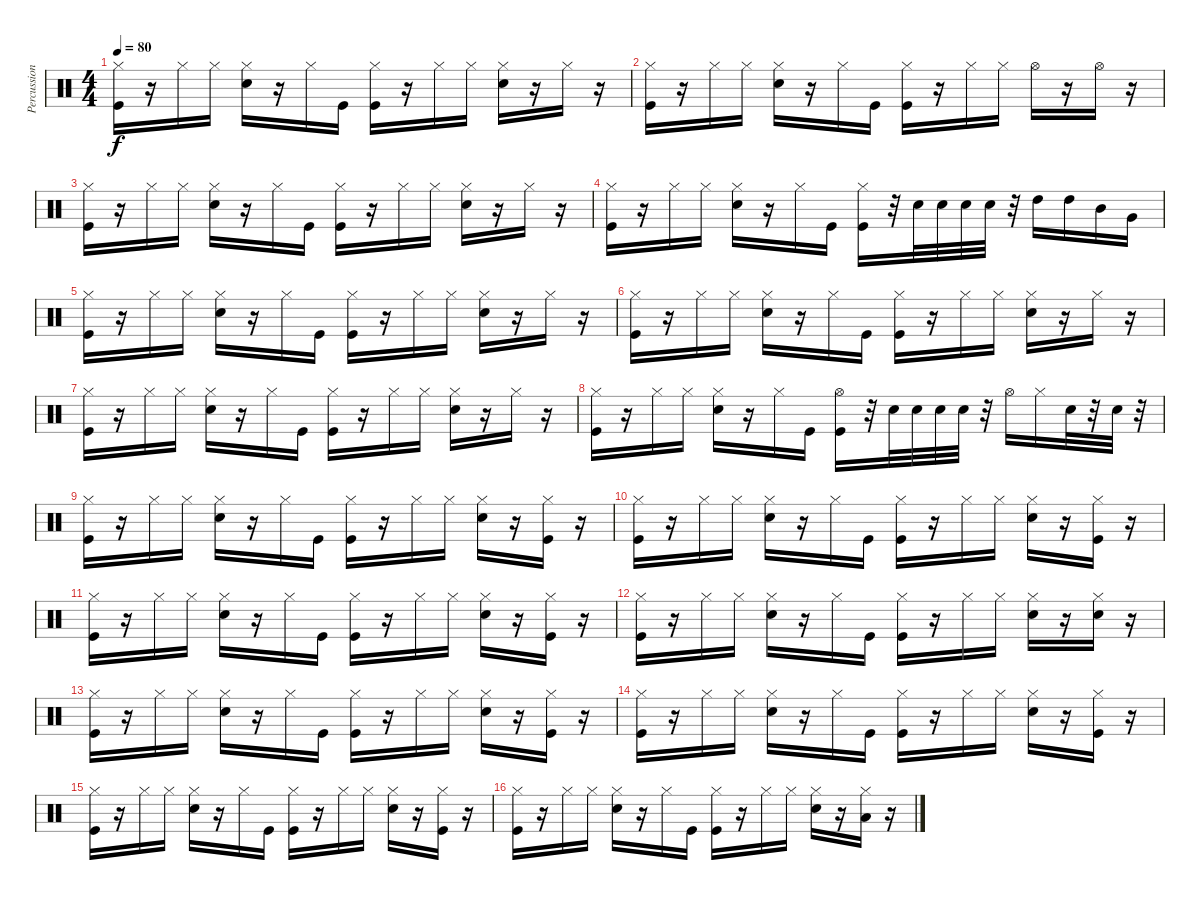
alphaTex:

\track ("Percussion" "Percussion") {instrument percussion}
\staff {score}
\articulation defaults
\ts (4 4)
\tempo 80
\clef neutral
\ks c
("Kick (hit)" "Hi-Hat (closed)").16{dy f} r.16 "Hi-Hat (closed)".16 "Hi-Hat (closed)".16 ("Snare (hit) 2" "Hi-Hat (closed)").16 r.16 "Hi-Hat (closed)".16 "Kick (hit)".16 ("Kick (hit)" "Hi-Hat (closed)").16 r.16 "Hi-Hat (closed)".16 "Hi-Hat (closed)".16 ("Snare (hit) 2" "Hi-Hat (closed)").16 r.16 "Hi-Hat (closed)".16 r.16 |
("Kick (hit)" "Hi-Hat (closed)").16 r.16 "Hi-Hat (closed)".16 "Hi-Hat (closed)".16 ("Snare (hit) 2" "Hi-Hat (closed)").16 r.16 "Hi-Hat (closed)".16 "Kick (hit)".16 ("Kick (hit)" "Hi-Hat (closed)").16 r.16 "Hi-Hat (closed)".16 "Hi-Hat (closed)".16 "Hi-Hat (open)".16 r.16 "Hi-Hat (open)".16 r.16 |
("Kick (hit)" "Hi-Hat (closed)").16 r.16 "Hi-Hat (closed)".16 "Hi-Hat (closed)".16 ("Snare (hit) 2" "Hi-Hat (closed)").16 r.16 "Hi-Hat (closed)".16 "Kick (hit)".16 ("Kick (hit)" "Hi-Hat (closed)").16 r.16 "Hi-Hat (closed)".16 "Hi-Hat (closed)".16 ("Snare (hit) 2" "Hi-Hat (closed)").16 r.16 "Hi-Hat (closed)".16 r.16 |
("Kick (hit)" "Hi-Hat (closed)").16 r.16 "Hi-Hat (closed)".16 "Hi-Hat (closed)".16 ("Snare (hit) 2" "Hi-Hat (closed)").16 r.16 "Hi-Hat (closed)".16 "Kick (hit)".16 ("Kick (hit)" "Hi-Hat (closed)").16 r.32 "Snare (hit) 2".32 "Snare (hit) 2".32 "Snare (hit) 2".32 "Snare (hit) 2".32 r.32 "High Tom (hit)".16 "High Tom (hit)".16 "Mid Tom (hit)".16 "Very Low Tom (hit)".16 |
("Kick (hit)" "Hi-Hat (closed)").16 r.16 "Hi-Hat (closed)".16 "Hi-Hat (closed)".16 ("Snare (hit) 2" "Hi-Hat (closed)").16 r.16 "Hi-Hat (closed)".16 "Kick (hit)".16 ("Kick (hit)" "Hi-Hat (closed)").16 r.16 "Hi-Hat (closed)".16 "Hi-Hat (closed)".16 ("Snare (hit) 2" "Hi-Hat (closed)").16 r.16 "Hi-Hat (closed)".16 r.16 |
("Kick (hit)" "Hi-Hat (closed)").16 r.16 "Hi-Hat (closed)".16 "Hi-Hat (closed)".16 ("Snare (hit) 2" "Hi-Hat (closed)").16 r.16 "Hi-Hat (closed)".16 "Kick (hit)".16 ("Kick (hit)" "Hi-Hat (closed)").16 r.16 "Hi-Hat (closed)".16 "Hi-Hat (closed)".16 ("Snare (hit) 2" "Hi-Hat (closed)").16 r.16 "Hi-Hat (closed)".16 r.16 |
("Kick (hit)" "Hi-Hat (closed)").16 r.16 "Hi-Hat (closed)".16 "Hi-Hat (closed)".16 ("Snare (hit) 2" "Hi-Hat (closed)").16 r.16 "Hi-Hat (closed)".16 "Kick (hit)".16 ("Kick (hit)" "Hi-Hat (closed)").16 r.16 "Hi-Hat (closed)".16 "Hi-Hat (closed)".16 ("Snare (hit) 2" "Hi-Hat (closed)").16 r.16 "Hi-Hat (closed)".16 r.16 |
("Kick (hit)" "Hi-Hat (closed)").16 r.16 "Hi-Hat (closed)".16 "Hi-Hat (closed)".16 ("Snare (hit) 2" "Hi-Hat (closed)").16 r.16 "Hi-Hat (closed)".16 "Kick (hit)".16 ("Kick (hit)" "Hi-Hat (open)").16 r.32 "Snare (hit) 2".32 "Snare (hit) 2".32 "Snare (hit) 2".32 "Snare (hit) 2".32 r.32 "Hi-Hat (open)".16 "Hi-Hat (closed)".16 "Snare (hit) 2".32 r.32 "Snare (hit) 2".32 r.32 |
("Kick (hit)" "Hi-Hat (closed)").16 r.16 "Hi-Hat (closed)".16 "Hi-Hat (closed)".16 ("Snare (hit) 2" "Hi-Hat (closed)").16 r.16 "Hi-Hat (closed)".16 "Kick (hit)".16 ("Kick (hit)" "Hi-Hat (closed)").16 r.16 "Hi-Hat (closed)".16 "Hi-Hat (closed)".16 ("Snare (hit) 2" "Hi-Hat (closed)").16 r.16 ("Kick (hit)" "Hi-Hat (closed)").16 r.16 |
("Kick (hit)" "Hi-Hat (closed)").16 r.16 "Hi-Hat (closed)".16 "Hi-Hat (closed)".16 ("Snare (hit) 2" "Hi-Hat (closed)").16 r.16 "Hi-Hat (closed)".16 "Kick (hit)".16 ("Kick (hit)" "Hi-Hat (closed)").16 r.16 "Hi-Hat (closed)".16 "Hi-Hat (closed)".16 ("Snare (hit) 2" "Hi-Hat (closed)").16 r.16 ("Kick (hit)" "Hi-Hat (closed)").16 r.16 |
("Kick (hit)" "Hi-Hat (closed)").16 r.16 "Hi-Hat (closed)".16 "Hi-Hat (closed)".16 ("Snare (hit) 2" "Hi-Hat (closed)").16 r.16 "Hi-Hat (closed)".16 "Kick (hit)".16 ("Kick (hit)" "Hi-Hat (closed)").16 r.16 "Hi-Hat (closed)".16 "Hi-Hat (closed)".16 ("Snare (hit) 2" "Hi-Hat (closed)").16 r.16 ("Kick (hit)" "Hi-Hat (closed)").16 r.16 |
("Kick (hit)" "Hi-Hat (closed)").16 r.16 "Hi-Hat (closed)".16 "Hi-Hat (closed)".16 ("Snare (hit) 2" "Hi-Hat (closed)").16 r.16 "Hi-Hat (closed)".16 "Kick (hit)".16 ("Kick (hit)" "Hi-Hat (closed)").16 r.16 "Hi-Hat (closed)".16 "Hi-Hat (closed)".16 ("Snare (hit) 2" "Hi-Hat (closed)").16 r.16 ("Snare (hit) 2" "Hi-Hat (closed)").16 r.16 |
("Kick (hit)" "Hi-Hat (closed)").16 r.16 "Hi-Hat (closed)".16 "Hi-Hat (closed)".16 ("Snare (hit) 2" "Hi-Hat (closed)").16 r.16 "Hi-Hat (closed)".16 "Kick (hit)".16 ("Kick (hit)" "Hi-Hat (closed)").16 r.16 "Hi-Hat (closed)".16 "Hi-Hat (closed)".16 ("Snare (hit) 2" "Hi-Hat (closed)").16 r.16 ("Kick (hit)" "Hi-Hat (closed)").16 r.16 |
("Kick (hit)" "Hi-Hat (closed)").16 r.16 "Hi-Hat (closed)".16 "Hi-Hat (closed)".16 ("Snare (hit) 2" "Hi-Hat (closed)").16 r.16 "Hi-Hat (closed)".16 "Kick (hit)".16 ("Kick (hit)" "Hi-Hat (closed)").16 r.16 "Hi-Hat (closed)".16 "Hi-Hat (closed)".16 ("Snare (hit) 2" "Hi-Hat (closed)").16 r.16 ("Kick (hit)" "Hi-Hat (closed)").16 r.16 |
("Kick (hit)" "Hi-Hat (closed)").16 r.16 "Hi-Hat (closed)".16 "Hi-Hat (closed)".16 ("Snare (hit) 2" "Hi-Hat (closed)").16 r.16 "Hi-Hat (closed)".16 "Kick (hit)".16 ("Kick (hit)" "Hi-Hat (closed)").16 r.16 "Hi-Hat (closed)".16 "Hi-Hat (closed)".16 ("Snare (hit) 2" "Hi-Hat (closed)").16 r.16 ("Kick (hit)" "Hi-Hat (closed)").16 r.16 |
("Kick (hit)" "Hi-Hat (closed)").16 r.16 "Hi-Hat (closed)".16 "Hi-Hat (closed)".16 ("Snare (hit) 2" "Hi-Hat (closed)").16 r.16 "Hi-Hat (closed)".16 "Kick (hit)".16 ("Kick (hit)" "Hi-Hat (closed)").16 r.16 "Hi-Hat (closed)".16 "Hi-Hat (closed)".16 ("Snare (hit) 2" "Hi-Hat (closed)").16 r.16 ("Low Tom (hit)" "Hi-Hat (closed)").16 r.16
